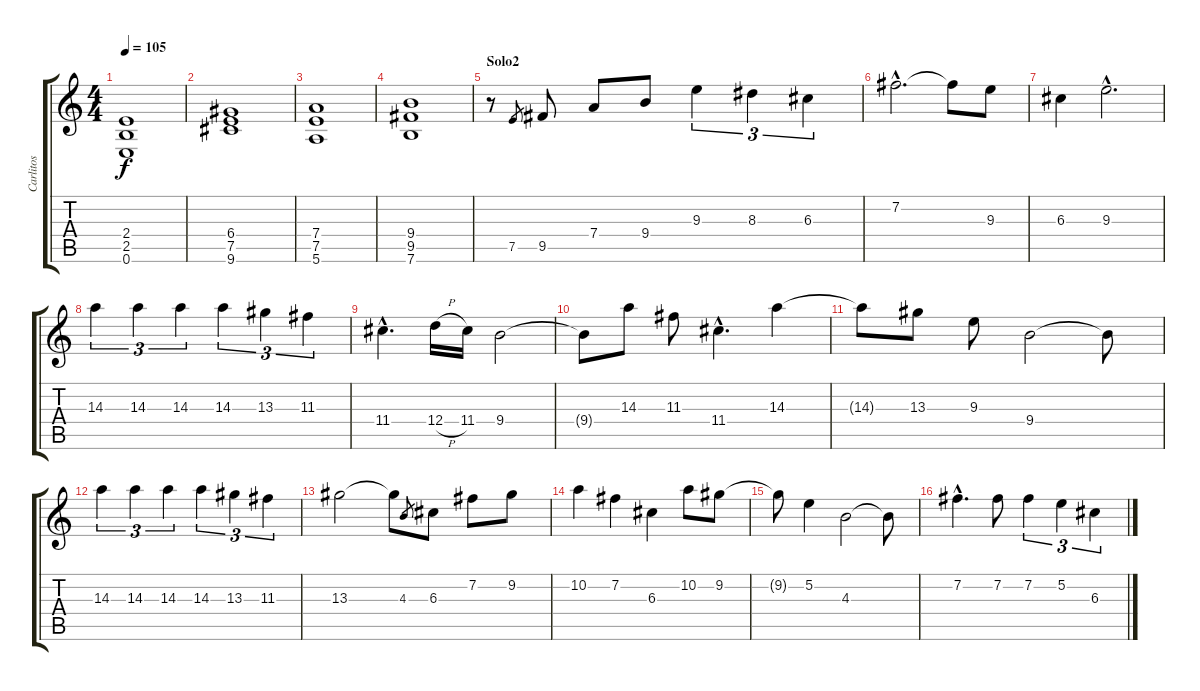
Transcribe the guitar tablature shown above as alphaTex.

\track ("Carlitos" "Carlitos") {instrument distortionguitar}
\staff {score tabs}
\tuning (E4 B3 G3 D3 A2 E2) {hide}
\ts (4 4)
\tempo 105
\clef g2
\ks c
(2.4{t} 2.5{t} 0.6{t}).1{dy f} |
(6.4 7.5 9.6).1 |
(7.4 7.5 5.6).1 |
(9.4 9.5 7.6).1 |
\section ("" "Solo2")
r.8 7.5.8{gr} 9.5.8 7.4.8 9.4.8 9.3.4{tu (3 2)} 8.3.4{tu (3 2)} 6.3.4{tu (3 2)} |
7.2{hac}.2{d} 7.2{t}.8 9.3.8 |
6.3.4 9.3{hac}.2{d} |
14.3.4{tu (3 2)} 14.3.4{tu (3 2)} 14.3.4{tu (3 2)} 14.3.4{tu (3 2)} 13.3.4{tu (3 2)} 11.3.4{tu (3 2)} |
11.4{hac}.4{d} 12.4{h}.16 11.4.16 9.4.2 |
9.4{t}.8 14.3.8 11.3.8 11.4{hac}.4{d} 14.3.4 |
14.3{t}.8 13.3.8 9.3.8 9.4.2 9.4{t}.8 |
14.3.4{tu (3 2)} 14.3.4{tu (3 2)} 14.3.4{tu (3 2)} 14.3.4{tu (3 2)} 13.3.4{tu (3 2)} 11.3.4{tu (3 2)} |
13.3.2 13.3{t}.8 4.3.8{gr} 6.3.8 7.2.8 9.2.8 |
10.2.4 7.2.4 6.3.4 10.2.8 9.2.8 |
9.2{t}.8 5.2.4 4.3.2 4.3{t}.8 |
7.2{hac}.4{d} 7.2.8 7.2.4{tu (3 2)} 5.2.4{tu (3 2)} 6.3.4{tu (3 2)}
